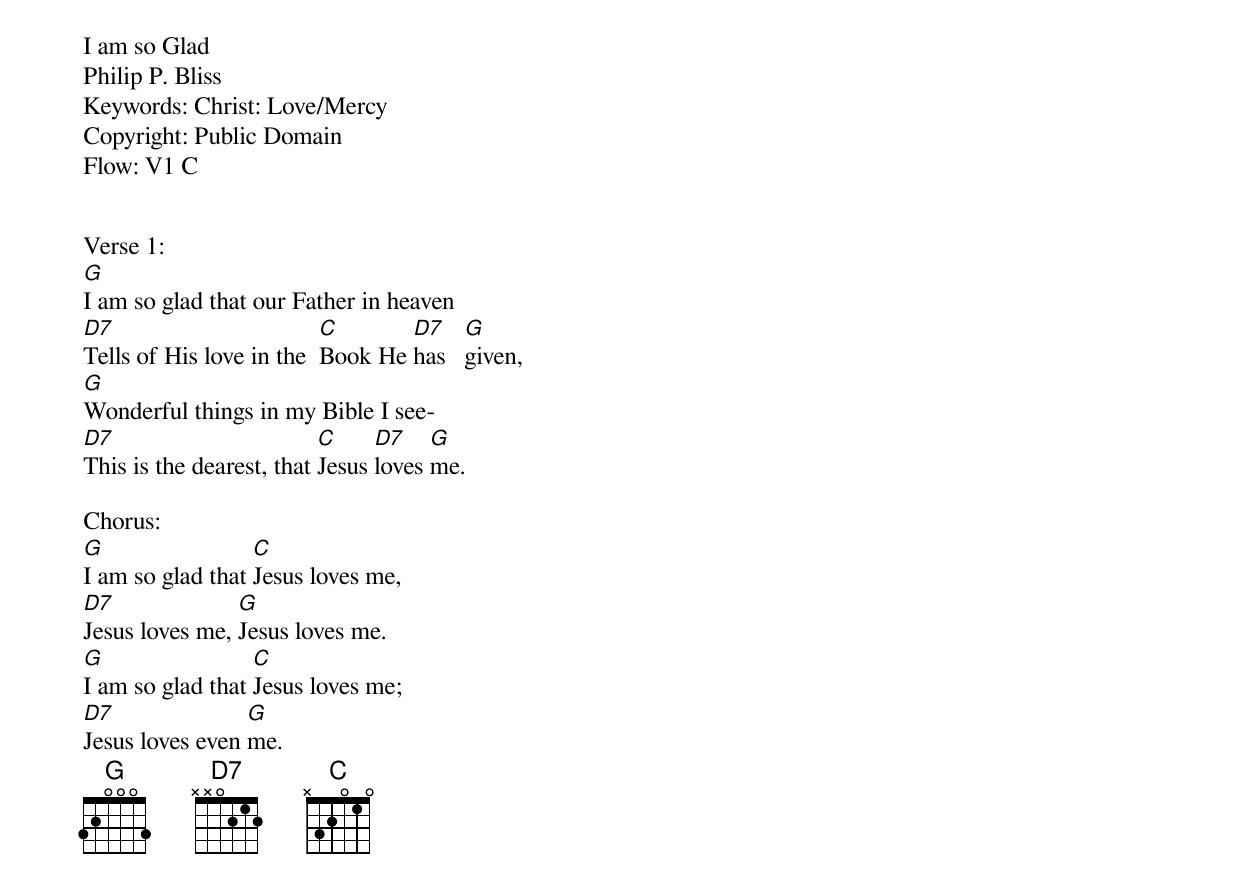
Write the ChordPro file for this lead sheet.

I am so Glad
Philip P. Bliss
Keywords: Christ: Love/Mercy
Copyright: Public Domain
Flow: V1 C


Verse 1:
[G]I am so glad that our Father in heaven
[D7]Tells of His love in the  [C]Book He [D7]has   [G]given,
[G]Wonderful things in my Bible I see-
[D7]This is the dearest, that [C]Jesus [D7]loves [G]me.

Chorus:
[G]I am so glad that [C]Jesus loves me,
[D7]Jesus loves me, [G]Jesus loves me.
[G]I am so glad that [C]Jesus loves me;
[D7]Jesus loves even [G]me.
